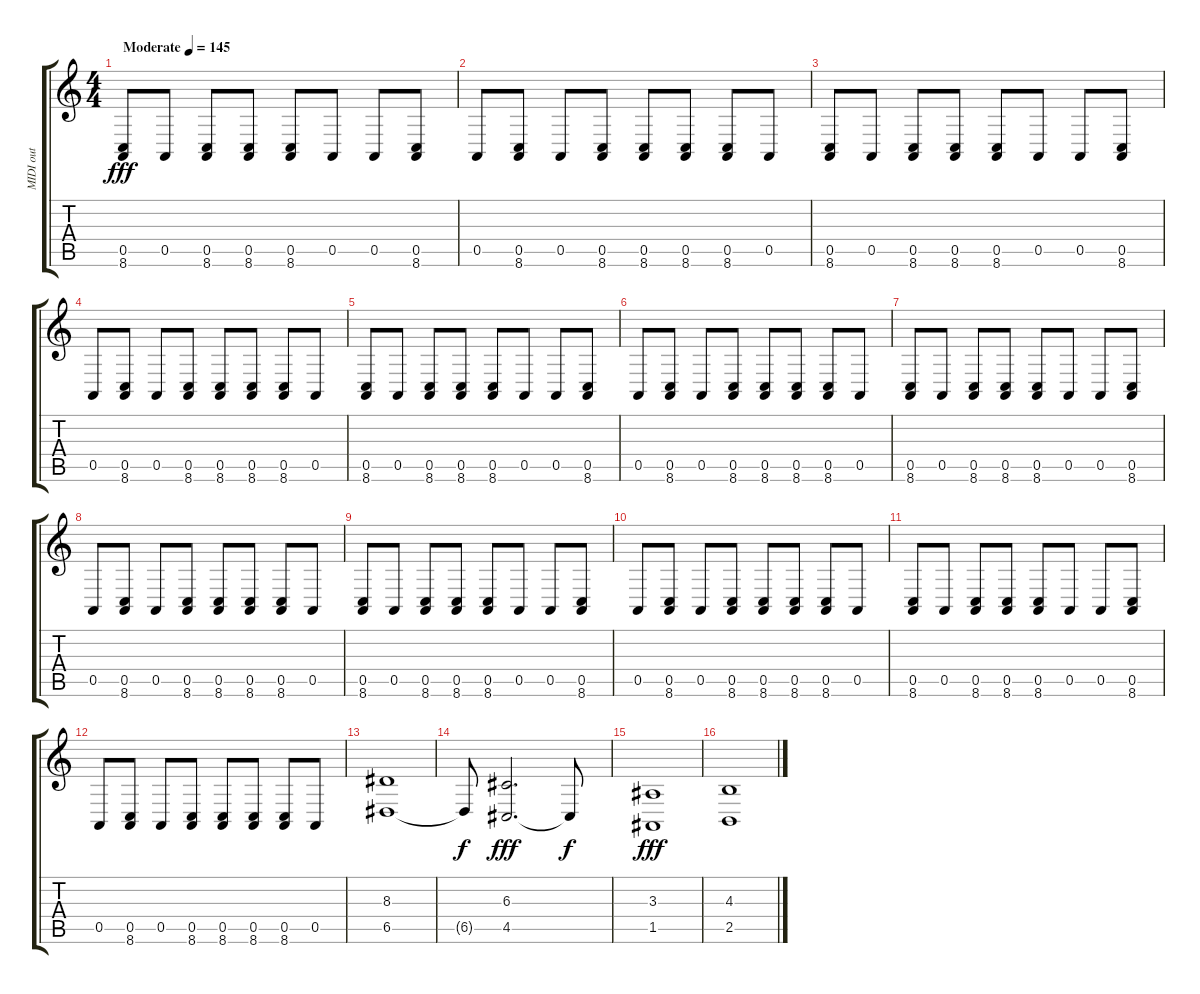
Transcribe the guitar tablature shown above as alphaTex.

\track ("MIDI out" "MIDI out") {instrument melodictom}
\staff {score tabs}
\tuning (E4 B3 G3 D3 A2 E2) {hide}
\ts (4 4)
\tempo (145 "Moderate")
\clef g2
\ks c
(0.5 8.6).8{dy fff instrument melodictom} 0.5.8 (0.5 8.6).8 (0.5 8.6).8 (0.5 8.6).8 0.5.8 0.5.8 (0.5 8.6).8 |
0.5.8 (0.5 8.6).8 0.5.8 (0.5 8.6).8 (0.5 8.6).8 (0.5 8.6).8 (0.5 8.6).8 0.5.8 |
(0.5 8.6).8 0.5.8 (0.5 8.6).8 (0.5 8.6).8 (0.5 8.6).8 0.5.8 0.5.8 (0.5 8.6).8 |
0.5.8 (0.5 8.6).8 0.5.8 (0.5 8.6).8 (0.5 8.6).8 (0.5 8.6).8 (0.5 8.6).8 0.5.8 |
(0.5 8.6).8 0.5.8 (0.5 8.6).8 (0.5 8.6).8 (0.5 8.6).8 0.5.8 0.5.8 (0.5 8.6).8 |
0.5.8 (0.5 8.6).8 0.5.8 (0.5 8.6).8 (0.5 8.6).8 (0.5 8.6).8 (0.5 8.6).8 0.5.8 |
(0.5 8.6).8 0.5.8 (0.5 8.6).8 (0.5 8.6).8 (0.5 8.6).8 0.5.8 0.5.8 (0.5 8.6).8 |
0.5.8 (0.5 8.6).8 0.5.8 (0.5 8.6).8 (0.5 8.6).8 (0.5 8.6).8 (0.5 8.6).8 0.5.8 |
(0.5 8.6).8 0.5.8 (0.5 8.6).8 (0.5 8.6).8 (0.5 8.6).8 0.5.8 0.5.8 (0.5 8.6).8 |
0.5.8 (0.5 8.6).8 0.5.8 (0.5 8.6).8 (0.5 8.6).8 (0.5 8.6).8 (0.5 8.6).8 0.5.8 |
(0.5 8.6).8 0.5.8 (0.5 8.6).8 (0.5 8.6).8 (0.5 8.6).8 0.5.8 0.5.8 (0.5 8.6).8 |
0.5.8 (0.5 8.6).8 0.5.8 (0.5 8.6).8 (0.5 8.6).8 (0.5 8.6).8 (0.5 8.6).8 0.5.8 |
(8.3 6.5).1{instrument pad4choir} |
6.5{t}.8{dy f} (6.3 4.5).2{d dy fff} 4.5{t}.8{dy f} |
(3.3 1.5).1{dy fff} |
(4.3 2.5).1
